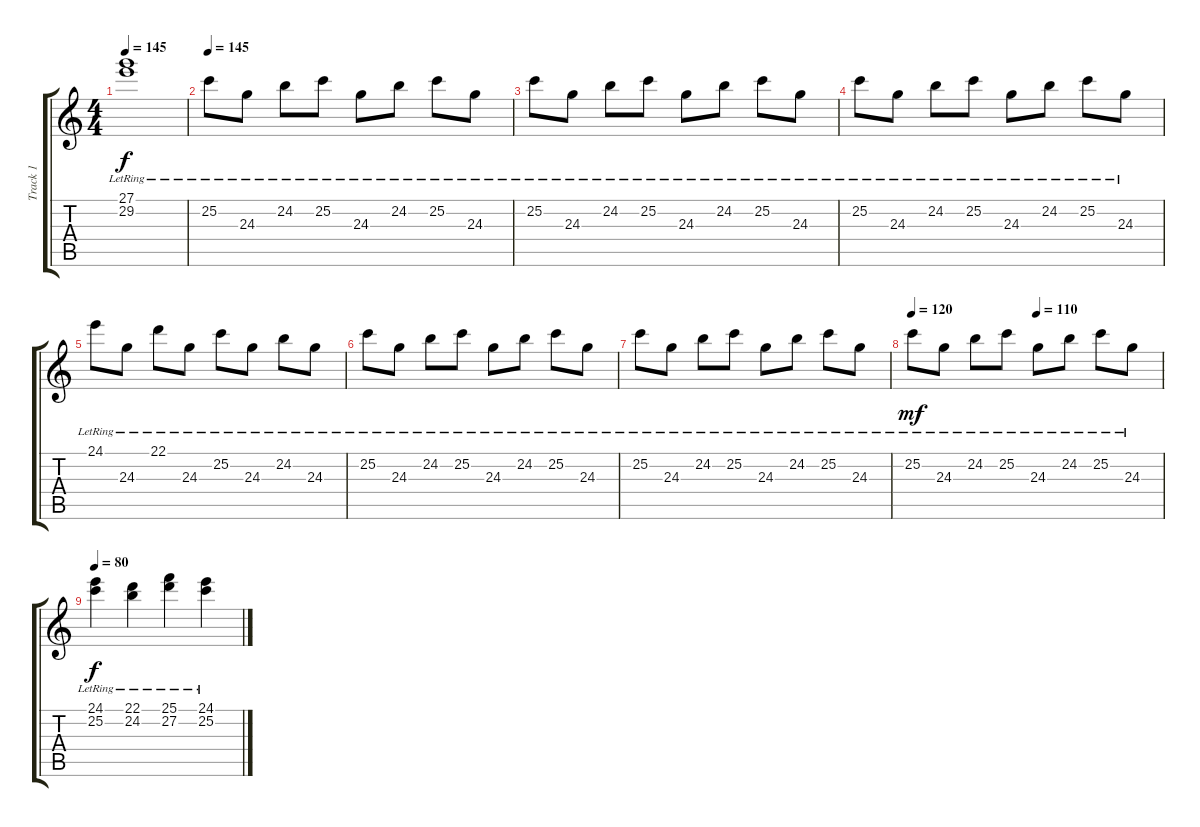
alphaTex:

\track ("Track 1" "Track 1") {instrument acousticgrandpiano}
\staff {score tabs}
\tuning (E4 B3 G3 D3 A2 E2) {hide}
\ts (4 4)
\tempo 145
\clef g2
\ks c
(27.1{lr} 29.2{lr}).1{dy f} |
\tempo 145
25.2{lr}.8 24.3{lr}.8 24.2{lr}.8 25.2{lr}.8 24.3{lr}.8 24.2{lr}.8 25.2{lr}.8 24.3{lr}.8 |
25.2{lr}.8 24.3{lr}.8 24.2{lr}.8 25.2{lr}.8 24.3{lr}.8 24.2{lr}.8 25.2{lr}.8 24.3{lr}.8 |
25.2{lr}.8 24.3{lr}.8 24.2{lr}.8 25.2{lr}.8 24.3{lr}.8 24.2{lr}.8 25.2{lr}.8 24.3{lr}.8 |
24.1{lr}.8 24.3{lr}.8 22.1{lr}.8 24.3{lr}.8 25.2{lr}.8 24.3{lr}.8 24.2{lr}.8 24.3{lr}.8 |
25.2{lr}.8 24.3{lr}.8 24.2{lr}.8 25.2{lr}.8 24.3{lr}.8 24.2{lr}.8 25.2{lr}.8 24.3{lr}.8 |
25.2{lr}.8 24.3{lr}.8 24.2{lr}.8 25.2{lr}.8 24.3{lr}.8 24.2{lr}.8 25.2{lr}.8 24.3{lr}.8 |
\tempo 120
\tempo (110 0.5)
25.2{lr}.8{dy mf} 24.3{lr}.8 24.2{lr}.8 25.2{lr}.8 24.3{lr}.8 24.2{lr}.8 25.2{lr}.8 24.3{lr}.8 |
\tempo 80
(24.1{lr} 25.2{lr}).4{dy f} (22.1{lr} 24.2{lr}).4 (25.1{lr} 27.2{lr}).4 (24.1{lr} 25.2{lr}).4
